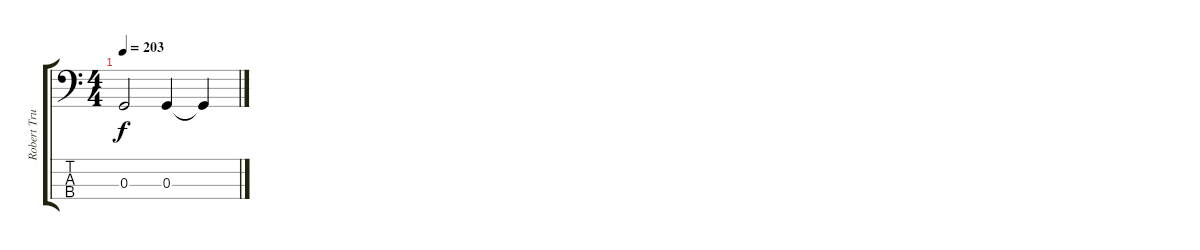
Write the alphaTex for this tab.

\track ("Robert Trujilo" "Robert Tru") {instrument electricbassfinger}
\staff {score tabs}
\tuning (F2 C2 G1 D1) {hide}
\ts (4 4)
\tempo 203
\clef f4
\ks c
0.3{t}.2{dy f} 0.3.4 0.3{t}.4
